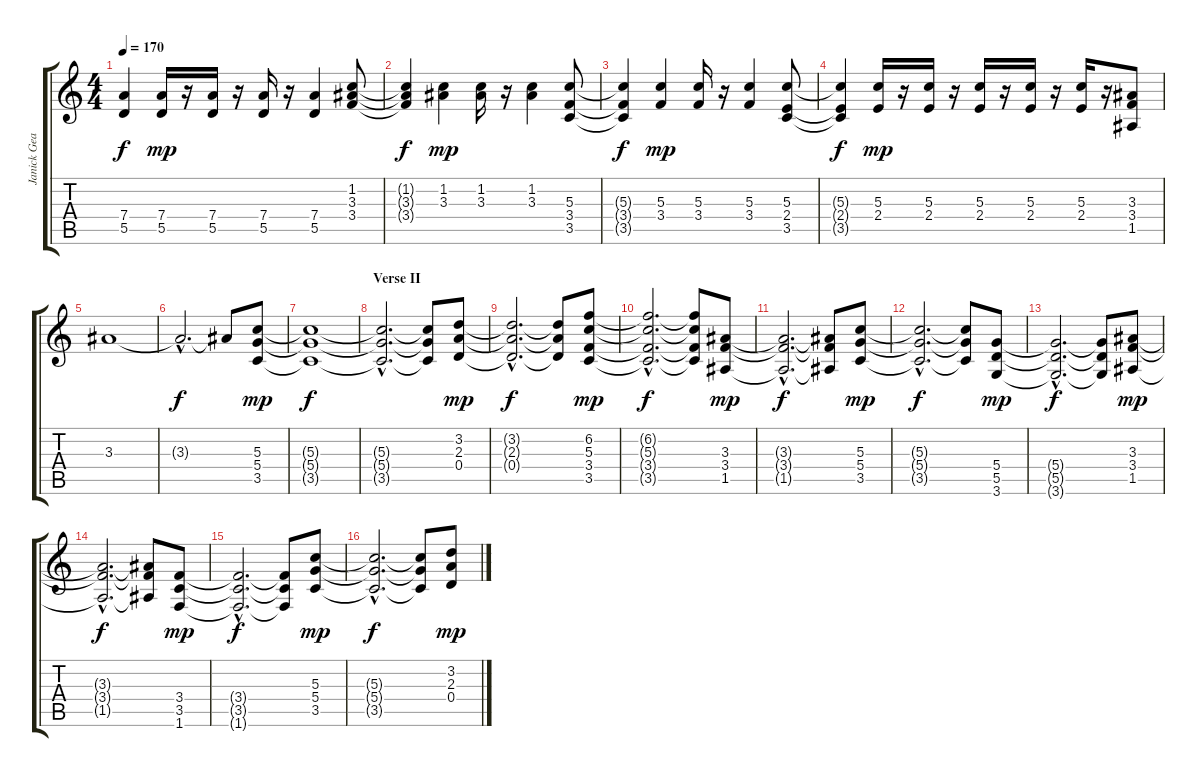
\track ("Janick Gears" "Janick Gea") {instrument distortionguitar}
\staff {score tabs}
\tuning (E4 B3 G3 D3 A2 E2) {hide}
\ts (4 4)
\tempo 170
\clef g2
\ks c
(7.4{t} 5.5{t}).4{dy f} (7.4 5.5).16{dy mp} r.16 (7.4 5.5).16 r.16 (7.4 5.5).16 r.16 (7.4 5.5).4 (1.2 3.3 3.4).8 |
(1.2{t} 3.3{t} 3.4{t}).4{dy f} (1.2 3.3).4{dy mp} (1.2 3.3).16 r.16 (1.2 3.3).4 (5.3 3.4 3.5).8 |
(5.3{t} 3.4{t} 3.5{t}).4{dy f} (5.3 3.4).4{dy mp} (5.3 3.4).16 r.16 (5.3 3.4).4 (5.3 2.4 3.5).8 |
(5.3{t} 2.4{t} 3.5{t}).4{dy f} (5.3 2.4).16{dy mp} r.16 (5.3 2.4).16 r.16 (5.3 2.4).16 r.16 (5.3 2.4).16 r.16 (5.3 2.4).16 r.16 (3.3 3.4 1.5).8 |
3.3.1 |
3.3{hac t}.2{d dy f} 3.3{t}.8 (5.3 5.4 3.5).8{dy mp} |
(5.3{t} 5.4{t} 3.5{t}).1{dy f} |
\section ("" "Verse II")
(5.3{hac t} 5.4{hac t} 3.5{hac t}).2{d} (5.3{t} 5.4{t} 3.5{t}).8 (3.2 2.3 0.4).8{dy mp} |
(3.2{hac t} 2.3{hac t} 0.4{hac t}).2{d dy f} (3.2{t} 2.3{t} 0.4{t}).8 (6.2 5.3 3.4 3.5).8{dy mp} |
(6.2{hac t} 5.3{hac t} 3.4{hac t} 3.5{hac t}).2{d dy f} (6.2{t} 5.3{t} 3.4{t} 3.5{t}).8 (3.3 3.4 1.5).8{dy mp} |
(3.3{hac t} 3.4{hac t} 1.5{hac t}).2{d dy f} (3.3{t} 3.4{t} 1.5{t}).8 (5.3 5.4 3.5).8{dy mp} |
(5.3{hac t} 5.4{hac t} 3.5{hac t}).2{d dy f} (5.3{t} 5.4{t} 3.5{t}).8 (5.4 5.5 3.6).8{dy mp} |
(5.4{hac t} 5.5{hac t} 3.6{hac t}).2{d dy f} (5.4{t} 5.5{t} 3.6{t}).8 (3.3 3.4 1.5).8{dy mp} |
(3.3{hac t} 3.4{hac t} 1.5{hac t}).2{d dy f} (3.3{t} 3.4{t} 1.5{t}).8 (3.4 3.5 1.6).8{dy mp} |
(3.4{hac t} 3.5{hac t} 1.6{hac t}).2{d dy f} (3.4{t} 3.5{t} 1.6{t}).8 (5.3 5.4 3.5).8{dy mp} |
(5.3{hac t} 5.4{hac t} 3.5{hac t}).2{d dy f} (5.3{t} 5.4{t} 3.5{t}).8 (3.2 2.3 0.4).8{dy mp}
